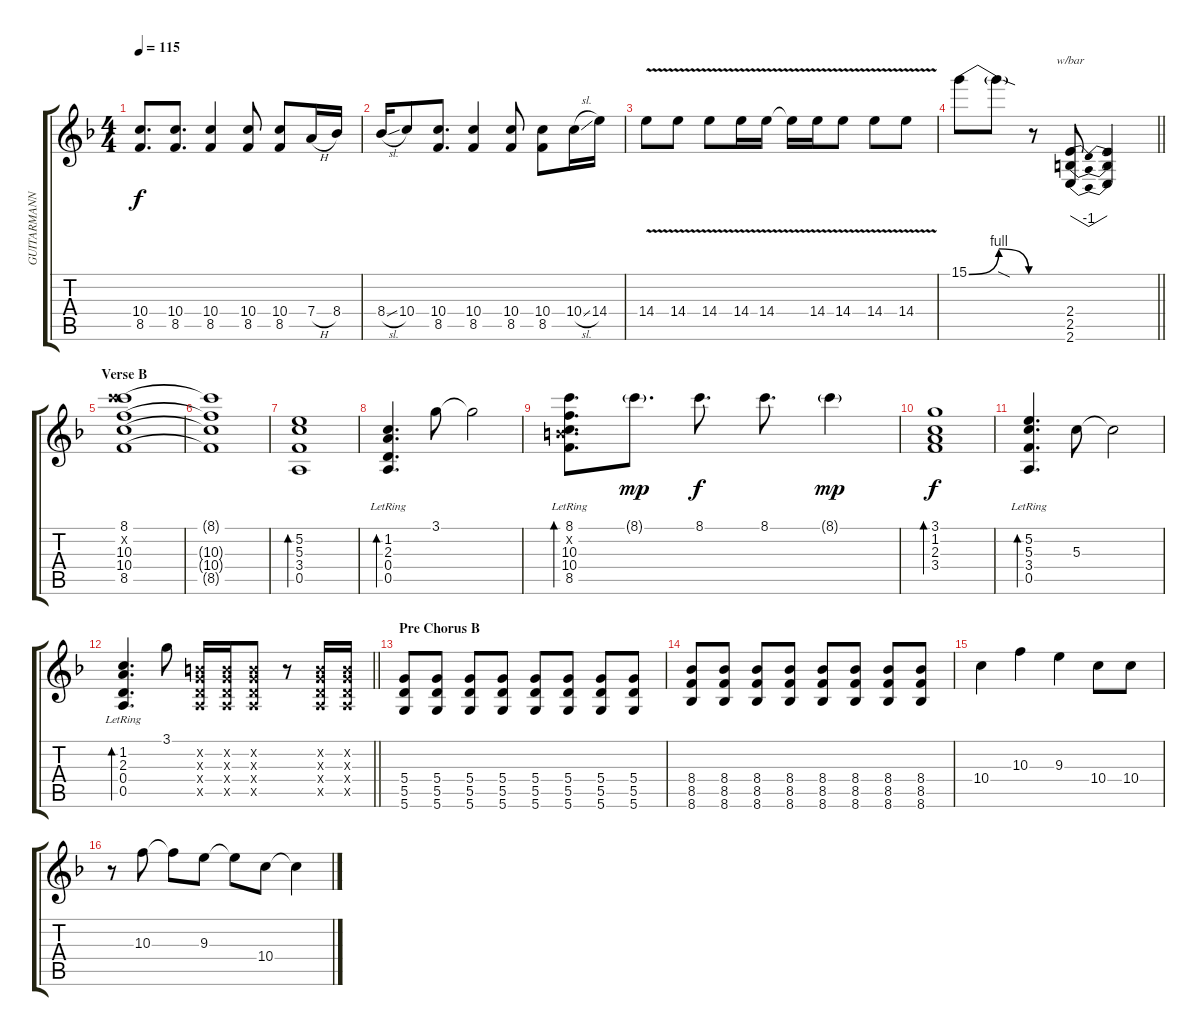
\track ("GUITARMANN" "GUITARMANN") {instrument electricguitarclean}
\staff {score tabs}
\tuning (E4 B3 G3 D3 A2 D2) {hide}
\ts (4 4)
\tempo 115
\clef g2
\ks f
(10.4 8.5).8{d dy f} (10.4 8.5).8{d} (10.4 8.5).4 (10.4 8.5).8 (10.4 8.5).8 7.4{h}.16 8.4.16 |
8.4{sl}.16 10.4.8 (10.4 8.5).8{d} (10.4 8.5).4 (10.4 8.5).8 (10.4 8.5).8 10.4{sl}.16 14.4.16 |
14.4{v}.8 14.4{v}.8 14.4{v}.8 14.4{v}.16 14.4{v}.16 14.4{t}.16 14.4{v}.16 14.4{v}.8 14.4{v}.8 14.4{v}.8 |
\barLineRight lightlight
15.1{be (bendrelease 0 0 15 4 45 4 60 0)}.8 15.1{sod t}.8 r.8 (2.4 2.5 2.6).8{tbe (dip default 0 0 30 -4 60 0)} (2.4{t} 2.5{t} 2.6{t}).2 |
\section ("" "Verse B")
(8.1 13.2{x} 10.3 10.4 8.5).1{instrument electricguitarclean} |
(8.1{t} 10.3{t} 10.4{t} 8.5{t}).1 |
(5.2 5.3 3.4 0.5).1{bd 240} |
(1.2{lr} 2.3{lr} 0.4{lr} 0.5{lr}).4{d bd 240} 3.1.8 3.1{t}.2 |
(8.1{lr} 0.2{x} 10.3{lr} 10.4{lr} 8.5{lr}).8{d bd 240} 8.1{g}.8{d dy mp} 8.1.8{d dy f} 8.1.8{d} 8.1{g}.4{dy mp} |
(3.1 1.2 2.3 3.4).1{bd 240 dy f} |
(5.2{lr} 5.3{lr} 3.4{lr} 0.5{lr}).4{d bd 240} 5.3.8 5.3{t}.2 |
\barLineRight lightlight
(1.2{lr} 2.3{lr} 0.4{lr} 0.5{lr}).4{d bd 240} 3.1.8 (0.2{x} 0.3{x} 0.4{x} 0.5{x}).16 (0.2{x} 0.3{x} 0.4{x} 0.5{x}).16 (0.2{x} 0.3{x} 0.4{x} 0.5{x}).8 r.8 (0.2{x} 0.3{x} 0.4{x} 0.5{x}).16 (0.2{x} 0.3{x} 0.4{x} 0.5{x}).16 |
\section ("" "Pre Chorus B")
(5.4 5.5 5.6).8{instrument distortionguitar} (5.4 5.5 5.6).8 (5.4 5.5 5.6).8 (5.4 5.5 5.6).8 (5.4 5.5 5.6).8 (5.4 5.5 5.6).8 (5.4 5.5 5.6).8 (5.4 5.5 5.6).8 |
(8.4 8.5 8.6).8 (8.4 8.5 8.6).8 (8.4 8.5 8.6).8 (8.4 8.5 8.6).8 (8.4 8.5 8.6).8 (8.4 8.5 8.6).8 (8.4 8.5 8.6).8 (8.4 8.5 8.6).8 |
10.4.4 10.3.4 9.3.4 10.4.8 10.4.8 |
r.8 10.3.8 10.3{t}.8 9.3.8 9.3{t}.8 10.4.8 10.4{t}.4
